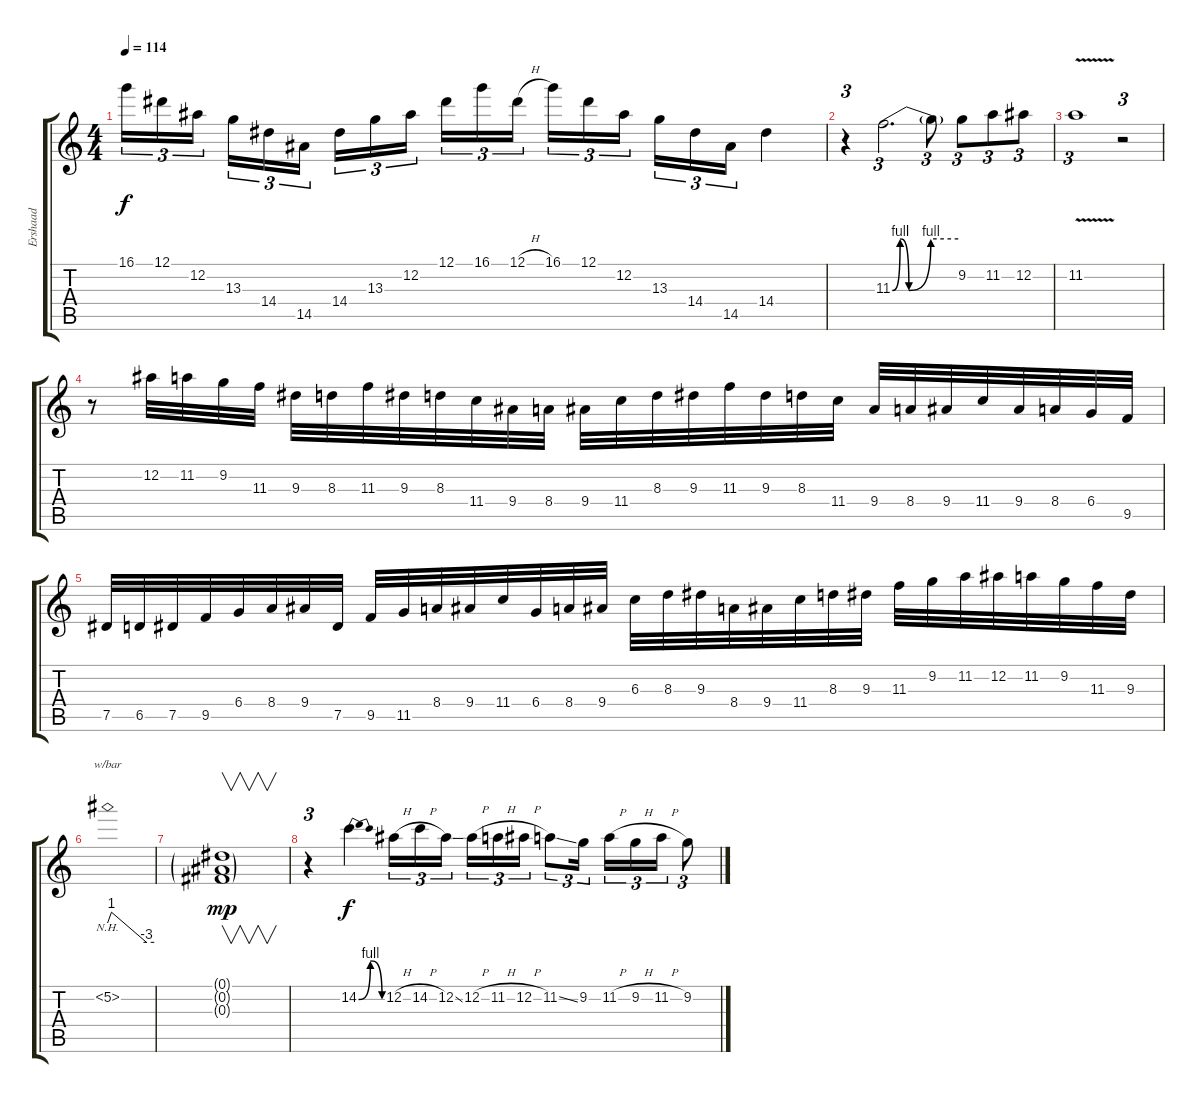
\track ("Ershaad" "Ershaad") {instrument distortionguitar}
\staff {score tabs}
\tuning (Eb4 Bb3 Gb3 Db3 Ab2 Eb2) {hide}
\ts (4 4)
\tempo 114
\clef g2
\ks c
16.1.16{tu (3 2) dy f} 12.1.16{tu (3 2)} 12.2.16{tu (3 2) beam splitsecondary} 13.3.16{tu (3 2)} 14.4.16{tu (3 2)} 14.5.16{tu (3 2)} 14.4.16{tu (3 2)} 13.3.16{tu (3 2)} 12.2.16{tu (3 2) beam splitsecondary} 12.1.16{tu (3 2)} 16.1.16{tu (3 2)} 12.1{h}.16{tu (3 2)} 16.1.16{tu (3 2)} 12.1.16{tu (3 2)} 12.2.16{tu (3 2) beam splitsecondary} 13.3.16{tu (3 2)} 14.4.16{tu (3 2)} 14.5.16{tu (3 2)} 14.4.4 |
r.4{tu (3 2)} 11.3{be (custom 0 0 7 4 15 0 35 4 60 4)}.2{d tu (3 2)} 11.3{t}.8{tu (3 2)} 9.2.8{tu (3 2)} 11.2.8{tu (3 2)} 12.2.8{tu (3 2)} |
11.2{v}.1{tu (3 2)} r.2{tu (3 2)} |
r.8 12.2.32 11.2.32 9.2.32 11.3.32 9.3.32 8.3.32 11.3.32 9.3.32 8.3.32 11.4.32 9.4.32 8.4.32 9.4.32 11.4.32 8.3.32 9.3.32 11.3.32 9.3.32 8.3.32 11.4.32 9.4.32 8.4.32 9.4.32 11.4.32 9.4.32 8.4.32 6.4.32 9.5.32 |
7.5.32 6.5.32 7.5.32 9.5.32 6.4.32 8.4.32 9.4.32 7.5.32 9.5.32 11.5.32 8.4.32 9.4.32 11.4.32 6.4.32 8.4.32 9.4.32 6.3.32 8.3.32 9.3.32 8.4.32 9.4.32 11.4.32 8.3.32 9.3.32 11.3.32 9.2.32 11.2.32 12.2.32 11.2.32 9.2.32 11.3.32 9.3.32 |
5.2{nh}.1{tbe (custom default 0 0 5 4 50 -12 60 -12) volume 13} |
(0.1{g} 0.2{g} 0.3{g}).1{v dy mp} |
r.4{tu (3 2) volume 16} 14.2{be (bendrelease 0 0 30 4 30 4 60 0)}.4{dy f} 12.2{h}.16{tu (3 2)} 14.2{h}.16{tu (3 2)} 12.2{ss}.16{tu (3 2) beam splitsecondary} 12.2{h}.16{tu (3 2)} 11.2{h}.16{tu (3 2)} 12.2{h}.16{tu (3 2)} 11.2{ss}.8{tu (3 2)} 9.2.16{tu (3 2) beam splitsecondary} 11.2{h}.16{tu (3 2)} 9.2{h}.16{tu (3 2)} 11.2{h}.16{tu (3 2)} 9.2{ss}.8{tu (3 2)}
